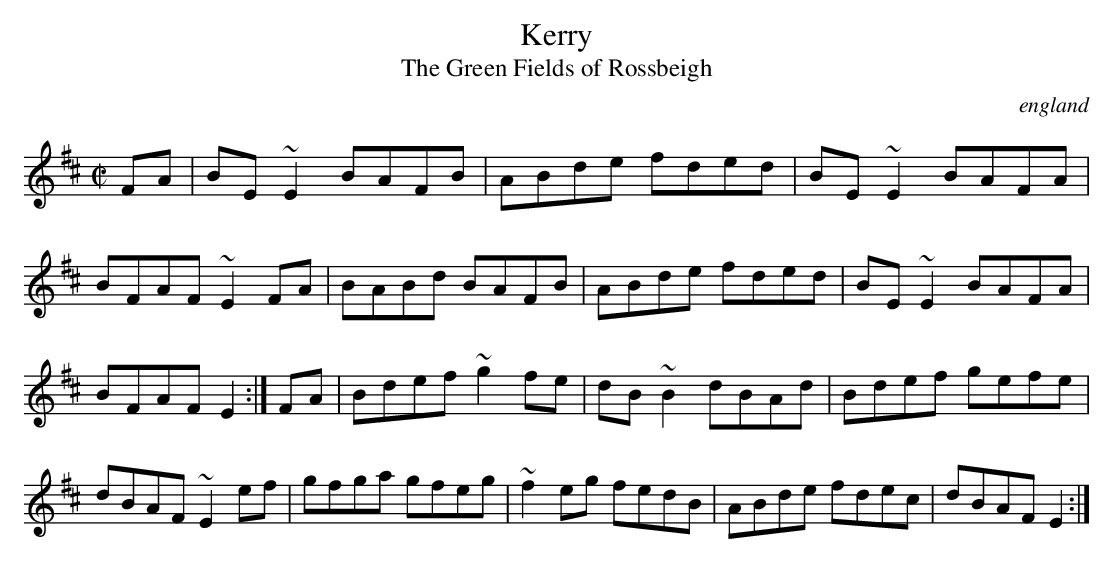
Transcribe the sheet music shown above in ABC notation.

X:1
T:Kerry
T:Green Fields of Rossbeigh, The
O:england
E:9
M:C|
K:EDor
FA|BE~E2 BAFB|ABde fded|BE~E2 BAFA|BFAF ~E2FA|\
BABd BAFB|ABde fded|BE~E2 BAFA|BFAF E2:|\
FA|Bdef ~g2 fe|dB~B2 dBAd|Bdef gefe|dBAF ~E2 ef|\
gfga gfeg|~f2 eg fedB|ABde fdec|dBAF E2:|
\vfill\eject
